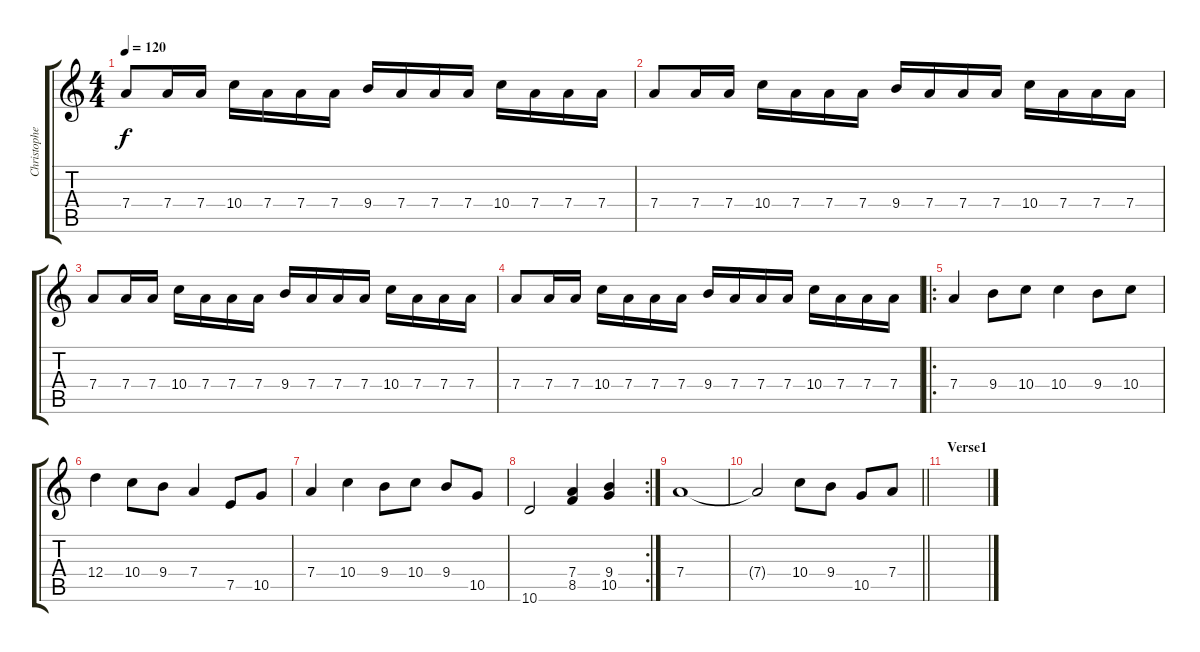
\track ("Christopher" "Christophe") {instrument distortionguitar}
\staff {score tabs}
\tuning (E4 B3 G3 D3 A2 E2) {hide}
\ts (4 4)
\tempo 120
\clef g2
\ks c
7.4.8{dy f} 7.4.16 7.4.16 10.4.16 7.4.16 7.4.16 7.4.16 9.4.16 7.4.16 7.4.16 7.4.16 10.4.16 7.4.16 7.4.16 7.4.16 |
7.4.8 7.4.16 7.4.16 10.4.16 7.4.16 7.4.16 7.4.16 9.4.16 7.4.16 7.4.16 7.4.16 10.4.16 7.4.16 7.4.16 7.4.16 |
7.4.8 7.4.16 7.4.16 10.4.16 7.4.16 7.4.16 7.4.16 9.4.16 7.4.16 7.4.16 7.4.16 10.4.16 7.4.16 7.4.16 7.4.16 |
7.4.8 7.4.16 7.4.16 10.4.16 7.4.16 7.4.16 7.4.16 9.4.16 7.4.16 7.4.16 7.4.16 10.4.16 7.4.16 7.4.16 7.4.16 |
\ro
7.4.4 9.4.8 10.4.8 10.4.4 9.4.8 10.4.8 |
12.4.4 10.4.8 9.4.8 7.4.4 7.5.8 10.5.8 |
7.4.4 10.4.4 9.4.8 10.4.8 9.4.8 10.5.8 |
\rc 2
10.6.2 (7.4 8.5).4 (9.4 10.5).4 |
7.4.1 |
\barLineRight lightlight
7.4{t}.2 10.4.8 9.4.8 10.5.8 7.4.8 |
\section ("" "Verse1")
